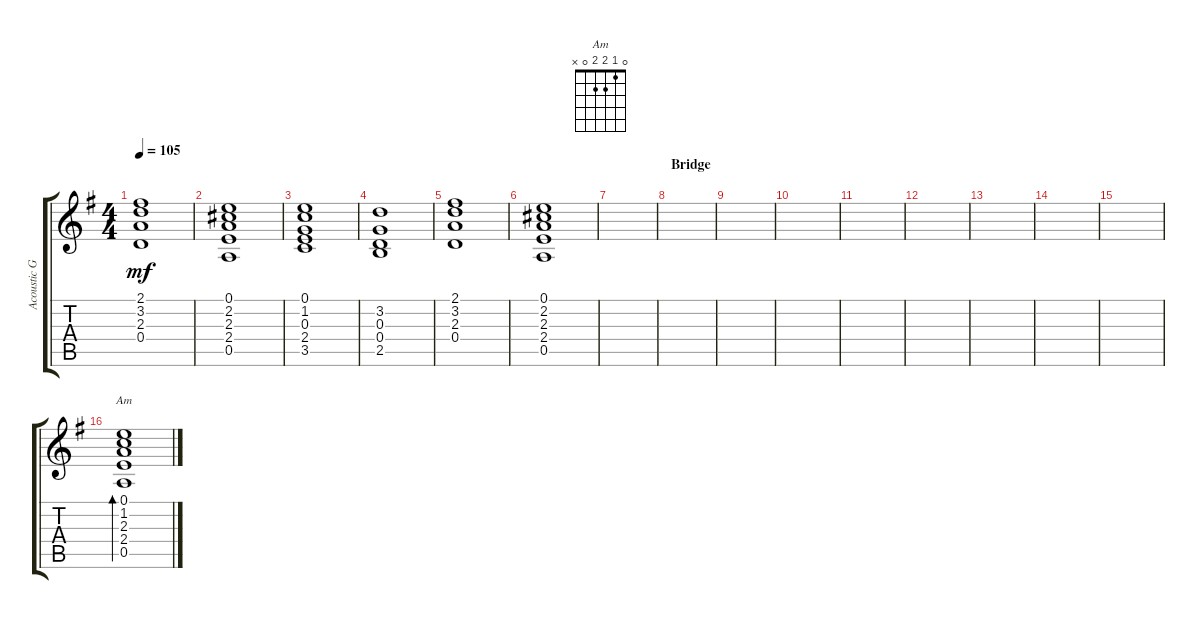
\track ("Acoustic Guitar" "Acoustic G") {instrument acousticguitarsteel}
\staff {score tabs}
\tuning (E4 B3 G3 D3 A2 E2) {hide}
\chord ("Am" 0 1 2 2 0 x)
\ts (4 4)
\tempo 105
\clef g2
\ks eminor
(2.1 3.2 2.3 0.4).1{dy mf} |
(0.1 2.2 2.3 2.4 0.5).1 |
(0.1 1.2 0.3 2.4 3.5).1 |
(3.2 0.3 0.4 2.5).1 |
(2.1 3.2 2.3 0.4).1 |
(0.1 2.2 2.3 2.4 0.5).1 |
|
\section ("" "Bridge")
|
|
|
|
|
|
|
|
(0.1 1.2 2.3 2.4 0.5).1{bd 120 ch "Am"}
